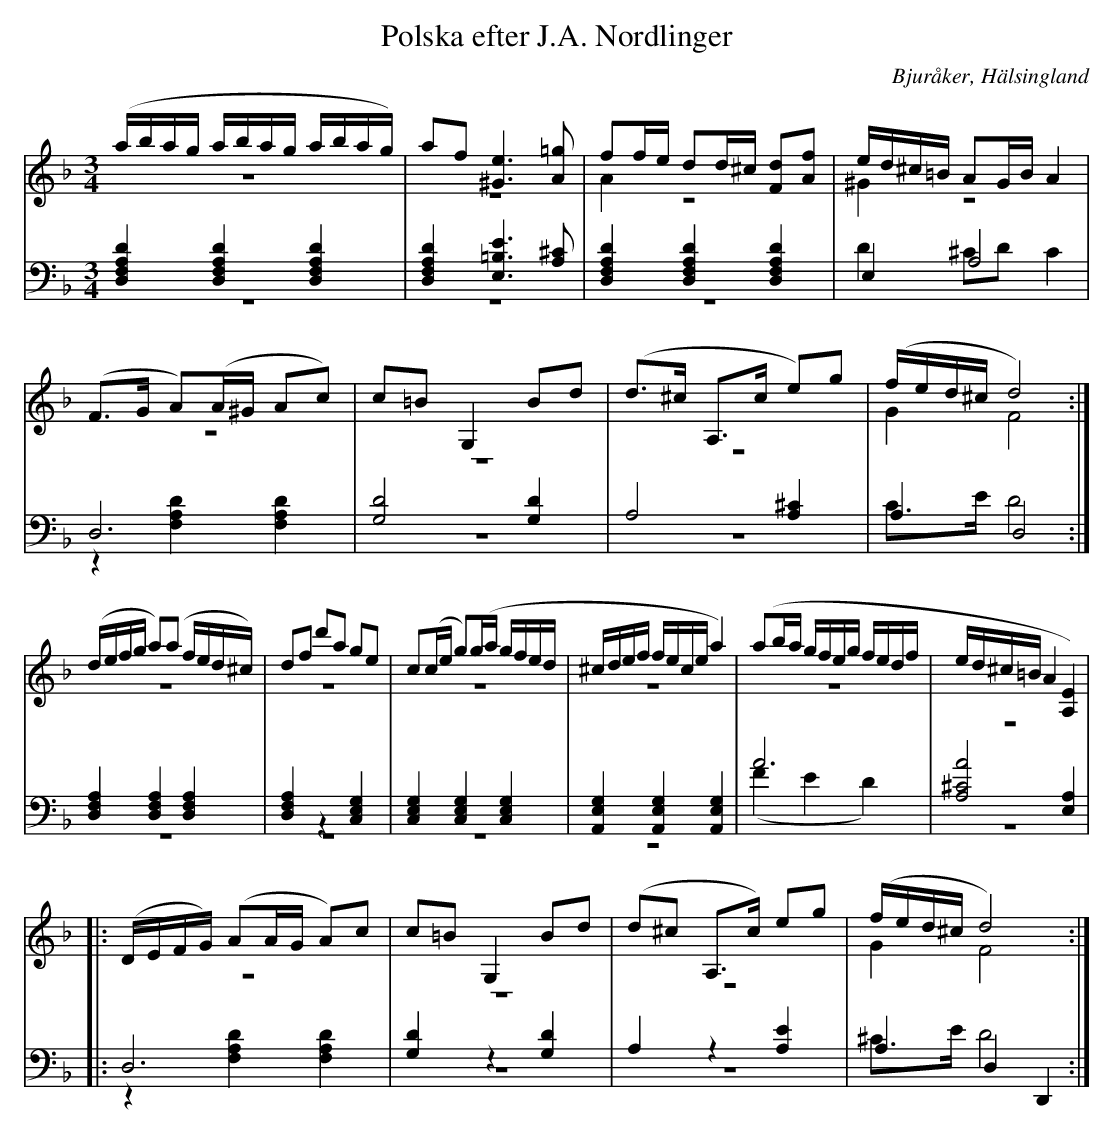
X:1
T: Polska efter J.A. Nordlinger
O: Bjuråker, Hälsingland
M: 3/4
L: 1/16
K: Dm
V:1
V:2 merge
V:3
V:4 merge
V:1
(abag abag abag)|a2f2 [^G6e6] [A2=g2]|f2fe d2d^c [F2d2][A2f2]|ed^c=B A2GB A4|
(F2>G2 A2)(A^G A2c2)|c2=B2 G,4 B2d2|(d2>^c2 A,2>c2 e2)g2|(fed^c d8):|
(defg a2)(a2 fed^c)|d2f2 d'2a2 g2e2|c2(ce g2)(ga gfed|^cdef fece a4)|(a2ba gfeg fedf|ed^c=B A4 [A,4E4])|
|:(DEFG) (A2AG A2)c2|c2=B2 G,4 B2d2|(d2^c2 A,2>c2) e2g2|(fed^c d8):|
V:2
z12 |z12|A4 z8|^G4 z8|
z12|z12|z12|G4 F8:|
z12 |z12|z12|z12|z12|z12|
|:z12 |z12|z12|G4 F8:|
V:3 clef=bass
[D,4F,4A,4D4] [D,4F,4A,4D4] [D,4F,4A,4D4]|[D,4F,4A,4D4] [E,6=B,6E6] [A,2^C2]|[D,4F,4A,4D4] [D,4F,4A,4D4] [D,4F,4A,4D4]|E,4 A,8|
D,12|[G,8D8] [G,4D4]|A,8 [A,4^C4]|A,4 D,8:|
[D,4F,4A,4] [D,4F,4A,4] [D,4F,4A,4]|[D,4F,4A,4] z4 [C,4E,4G,4]|[C,4E,4G,4] [C,4E,4G,4] [C,4E,4G,4]|[A,,4E,4G,4] [A,,4E,4G,4] [A,,4E,4G,4]|A12|[A,8^C8A8] [A,4E,4]|
|:D,12|[G,4D4] z4 [G,4D4]|A,4 z4 [A,4E4]|A,4 D,4 D,,4:|
V:4 clef=bass
z12 |z12|z12|D4 ^C2D2 C4|
z4 [F,4A,4D4] [F,4A,4D4]|z12|z12|C2>E2 D8:|
z12 |z12|z12|z12|(F4 E4 D4)|z12|
|:z4 [F,4A,4D4] [F,4A,4D4] |z12|z12|^C2>E2 D8:|
